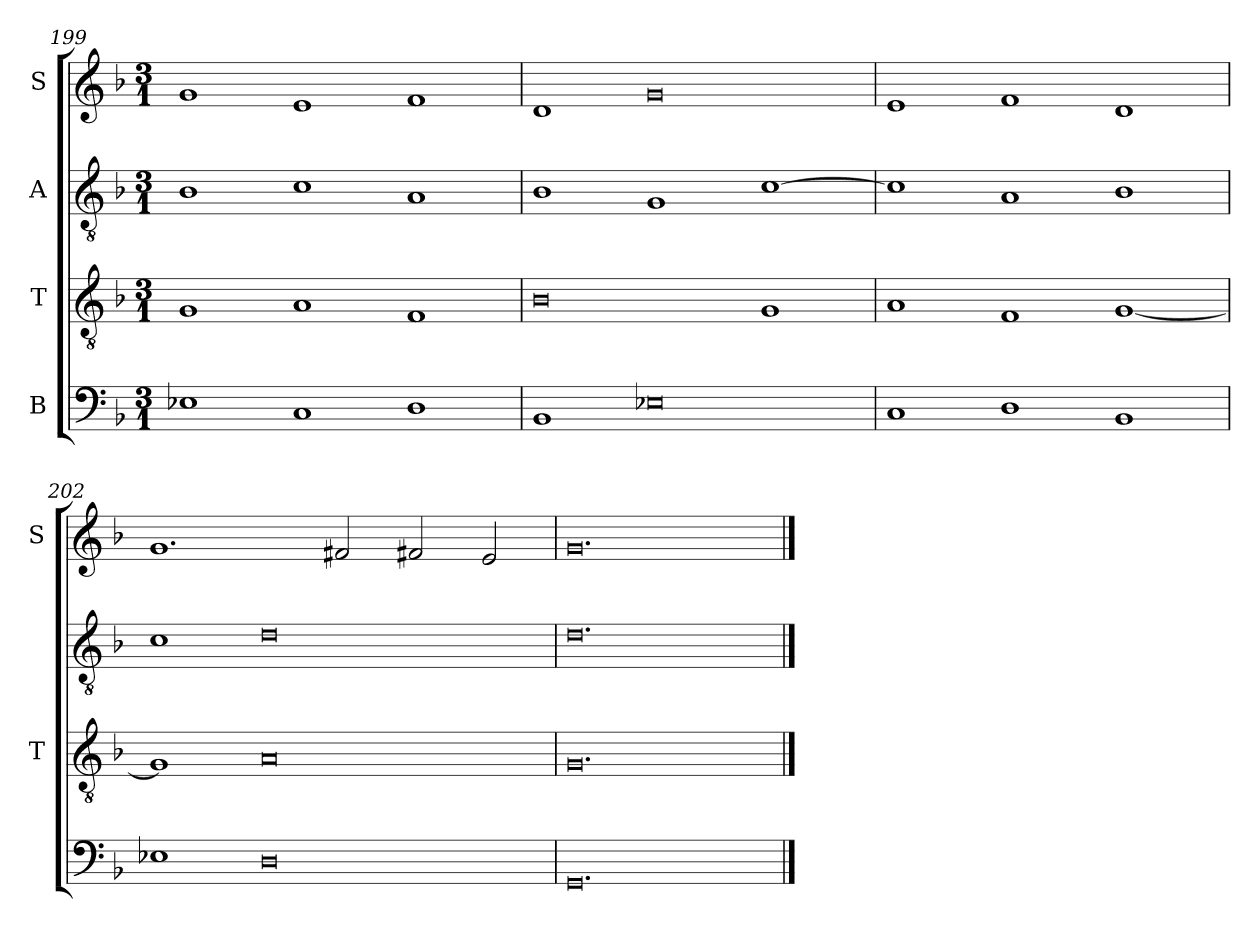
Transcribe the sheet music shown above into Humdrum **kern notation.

**kern	**kern	**kern	**kern
*part4	*part3	*part2	*part1
*staff4	*staff3	*staff2	*staff1
*I"B	*I"T	*I"A	*I"S
*	*I'T	*	*I'S
*clefF4	*clefGv2	*clefGv2	*clefG2
*k[b-]	*k[b-]	*k[b-]	*k[b-]
*M3/1	*M3/1	*M3/1	*M3/1
=199	=199	=199	=199
1E-X	1G	1B-	1g
1C	1A	1c	1e
1D	1F	1A	1f
=200	=200	=200	=200
1BB-	0B-	1B-	1d
0E-X	.	1G	0g
.	1G	[1c	.
=201	=201	=201	=201
1C	1A	1c]	1e
1D	1F	1A	1f
1BB-	[1G	1B-	1d
=202	=202	=202	=202
1E-X	1G]	1c	1.g
0D	0A	0d	.
.	.	.	2f#X/
.	.	.	2f#X/
.	.	.	2e/
=203	=203	=203	=203
0.GG	0.G	0.d	0.g
==	==	==	==
*-	*-	*-	*-
